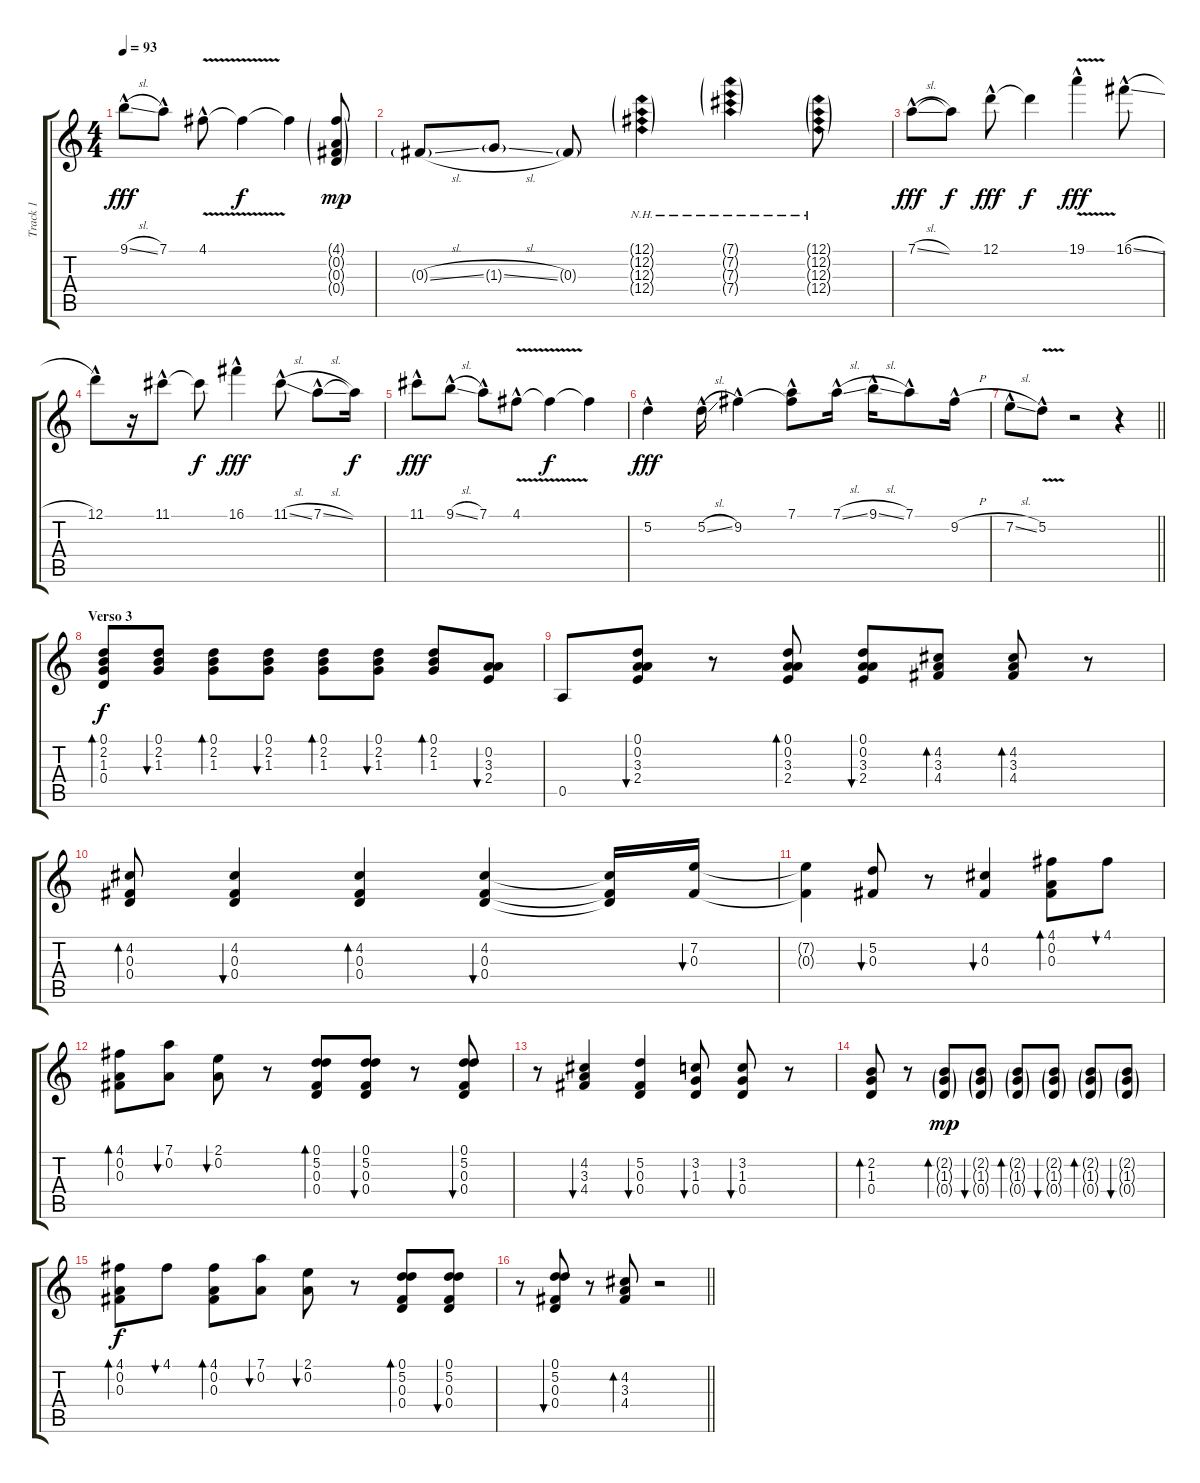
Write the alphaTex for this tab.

\track ("Track 1" "Track 1") {instrument electricguitarjazz bank 4}
\staff {score tabs}
\tuning (D4 A3 Gb3 D3 A2 D2) {hide}
\ts (4 4)
\tempo 93
\clef g2
\ks c
9.1{sl hac}.8{dy fff} 7.1{hac}.8 4.1{v hac}.8 4.1{t}.4{dy f} 4.1{t}.4 (4.1{g} 0.2{g} 0.3{g} 0.4{g}).8{dy mp} |
0.3{sl g}.8 1.3{sl g}.8 0.3{g}.8 (12.1{nh g} 12.2{nh g} 12.3{nh g} 12.4{nh g}).4 (7.1{nh g} 7.2{nh g} 7.3{nh g} 7.4{nh g}).4 (12.1{nh g} 12.2{nh g} 12.3{nh g} 12.4{nh g}).8 |
7.1{sl hac}.8{dy fff} 7.1{t}.8{dy f} 12.1{hac}.8{dy fff} 12.1{t}.4{dy f} 19.1{v hac}.4{dy fff} 16.1{sl hac}.8 |
12.1{hac}.8 r.16 11.1{hac}.8 11.1{t}.8{dy f} 16.1{hac}.4{dy fff} 11.1{sl hac}.8 7.1{sl hac}.8 7.1{t}.16{dy f} |
11.1{hac}.8{dy fff} 9.1{sl hac}.8 7.1{hac}.8 4.1{v hac}.8 4.1{t}.4{dy f} 4.1{t}.4 |
5.2{hac}.4{dy fff} 5.2{sl hac}.16 9.2{hac}.4 (7.1{hac} 9.2{t}).8 7.1{sl hac}.16 9.1{sl hac}.16 7.1{hac}.8 9.2{h hac}.16 |
\barLineRight lightlight
7.2{sl hac}.8 5.2{v hac}.8 r.2 r.4 |
\section ("" "Verso 3")
(0.1 2.2 1.3 0.4).8{bd 120 dy f} (0.1 2.2 1.3).8{bu 120} (0.1 2.2 1.3).8{bd 120} (0.1 2.2 1.3).8{bu 120} (0.1 2.2 1.3).8{bd 120} (0.1 2.2 1.3).8{bu 120} (0.1 2.2 1.3).8{bd 60} (0.2 3.3 2.4).8{bu 120} |
0.5.8 (0.1 0.2 3.3 2.4).8{bu 60} r.8 (0.1 0.2 3.3 2.4).8{bd 60} (0.1 0.2 3.3 2.4).8{bu 60} (4.2 3.3 4.4).8{bd 60} (4.2 3.3 4.4).8{bd 60} r.8 |
(4.2 0.3 0.4).8{bd 60} (4.2 0.3 0.4).4{bu 60} (4.2 0.3 0.4).4{bd 60} (4.2 0.3 0.4).4{bu 60} (4.2{t} 0.3{t} 0.4{t}).16 (7.2 0.3).16{bu 60} |
(7.2{t} 0.3{t}).4 (5.2 0.3).8{bu 60} r.8 (4.2 0.3).4{bu 60} (4.1 0.2 0.3).8{bd 60} 4.1.8{bu 60} |
(4.1 0.2 0.3).8{bd 60} (7.1 0.2).8{bu 60} (2.1 0.2).8{bu 60} r.8 (0.1 5.2 0.3 0.4).8{bd 60} (0.1 5.2 0.3 0.4).8{bu 60} r.8 (0.1 5.2 0.3 0.4).8{bu 60} |
r.8 (4.2 3.3 4.4).4{bu 60} (5.2 0.3 0.4).4{bu 60} (3.2 1.3 0.4).8{bu 60} (3.2 1.3 0.4).8{bu 60} r.8 |
(2.2 1.3 0.4).8{bd 60} r.8 (2.2{g} 1.3{g} 0.4{g}).8{bd 60 dy mp} (2.2{g} 1.3{g} 0.4{g}).8{bu 60} (2.2{g} 1.3{g} 0.4{g}).8{bd 60} (2.2{g} 1.3{g} 0.4{g}).8{bu 60} (2.2{g} 1.3{g} 0.4{g}).8{bd 60} (2.2{g} 1.3{g} 0.4{g}).8{bu 60} |
(4.1 0.2 0.3).8{bd 60 dy f} 4.1.8{bu 60} (4.1 0.2 0.3).8{bd 60} (7.1 0.2).8{bu 60} (2.1 0.2).8{bu 60} r.8 (0.1 5.2 0.3 0.4).8{bd 60} (0.1 5.2 0.3 0.4).8{bu 60} |
\barLineRight lightlight
r.8 (0.1 5.2 0.3 0.4).8{bu 60} r.8 (4.2 3.3 4.4).8{bd 60} r.2
